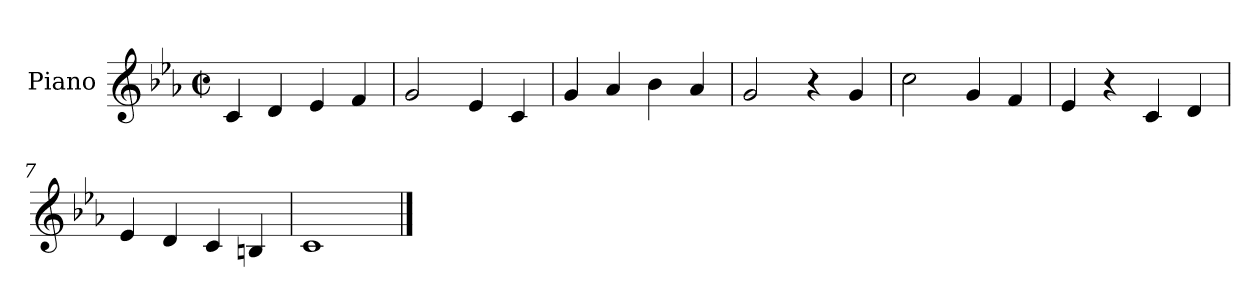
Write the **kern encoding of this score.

**kern
*part1
*staff1
*I"Piano
*I'Pno
*clefG2
*k[b-e-a-]
*c:
*M2/2
*met(c|)
=1
4c/
4d/
4e-/
4f/
=2
2g/
4e-/
4c/
=3
4g/
4a-/
4b-\
4a-/
=4
2g/
4r
4g/
=5
2cc\
4g/
4f/
=6
4e-/
4r
4c/
4d/
=7
4e-/
4d/
4c/
4Bn/
=8
1c
==
*-
